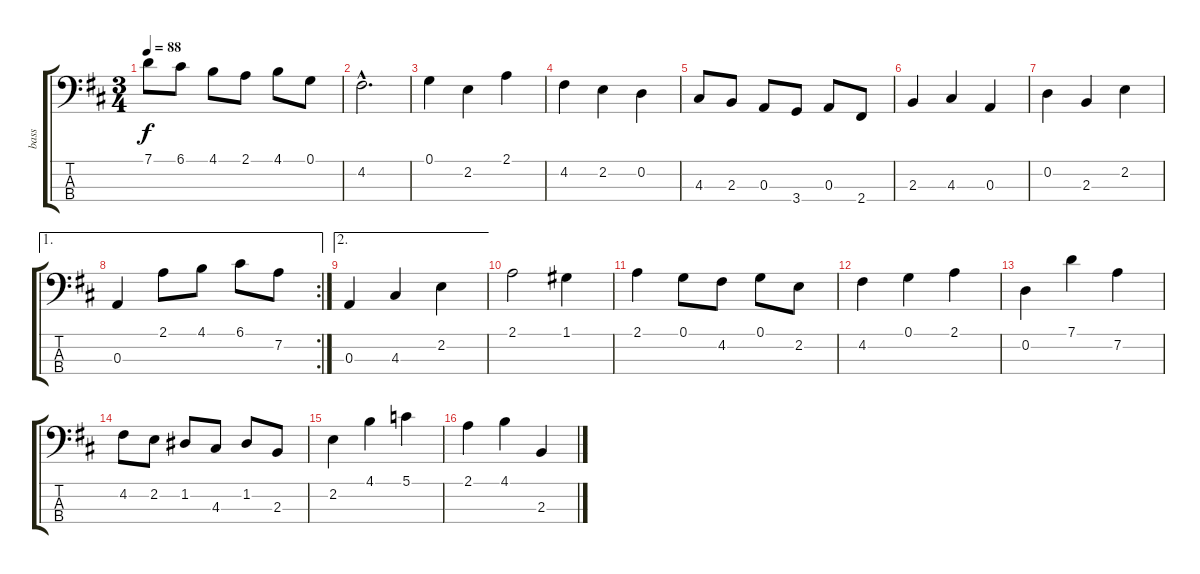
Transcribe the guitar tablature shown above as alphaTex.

\track ("bass" "bass") {instrument acousticguitarnylon}
\staff {score tabs}
\tuning (G2 D2 A1 E1) {hide}
\ts (3 4)
\tempo 88
\clef f4
\ks d
7.1.8{dy f instrument acousticguitarnylon} 6.1.8 4.1.8 2.1.8 4.1.8 0.1.8 |
4.2{hac}.2{d} |
0.1.4 2.2.4 2.1.4 |
4.2.4 2.2.4 0.2.4 |
4.3.8 2.3.8 0.3.8 3.4.8 0.3.8 2.4.8 |
2.3.4 4.3.4 0.3.4 |
0.2.4 2.3.4 2.2.4 |
\ae 1
\rc 2
0.3.4 2.1.8 4.1.8 6.1.8 7.2.8 |
\ae 2
0.3.4 4.3.4 2.2.4 |
2.1.2 1.1.4 |
2.1.4 0.1.8 4.2.8 0.1.8 2.2.8 |
4.2.4 0.1.4 2.1.4 |
0.2.4 7.1.4 7.2.4 |
4.2.8 2.2.8 1.2.8 4.3.8 1.2.8 2.3.8 |
2.2.4 4.1.4 5.1.4 |
2.1.4 4.1.4 2.3.4
